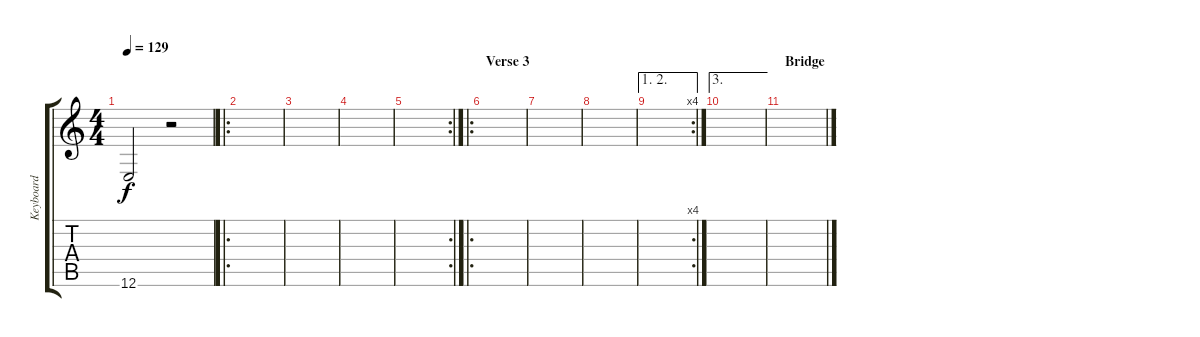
\track ("Keyboard" "Keyboard") {instrument pad2warm}
\staff {score tabs}
\tuning (E4 B3 G3 D3 A2 E2) {hide}
\ts (4 4)
\tempo 129
\clef g2
\ks c
12.6{t}.2{dy f} r.2 |
\ro
|
|
|
\rc 2
|
\ro
\section ("" "Verse 3")
|
|
|
\ae (1 2)
\rc 4
|
\ae 3
|
\section ("" "Bridge")
